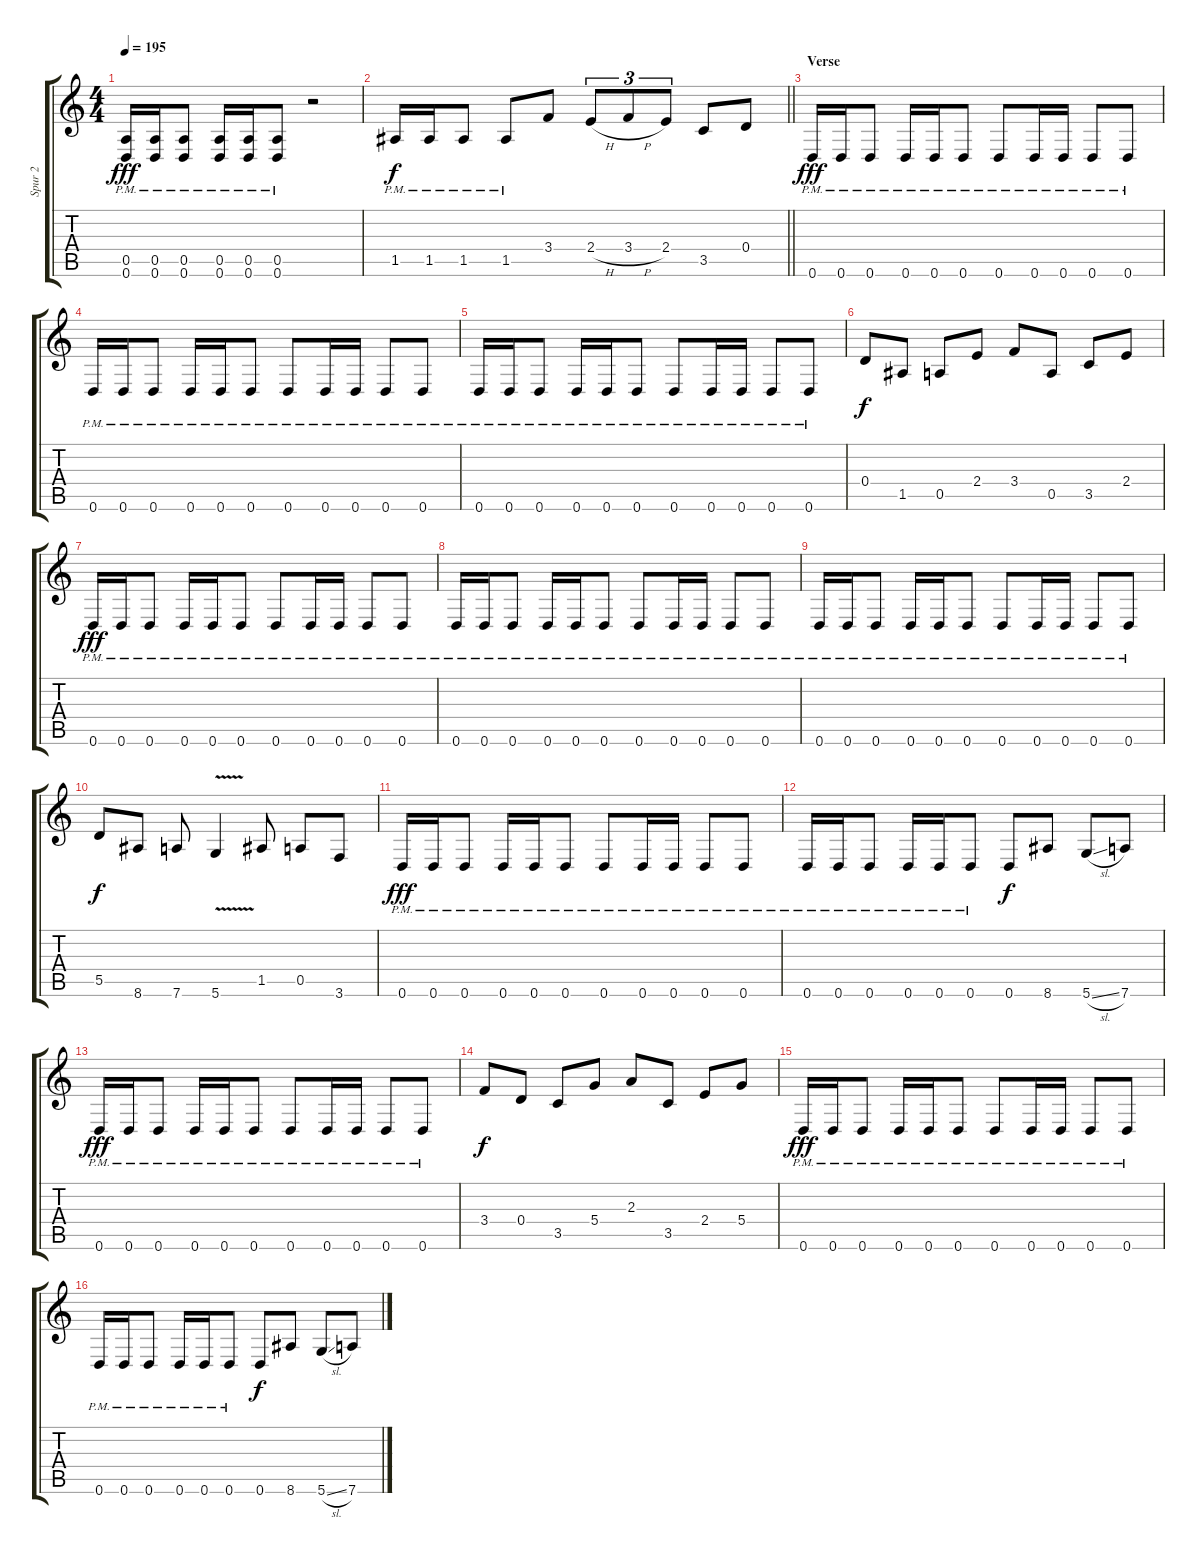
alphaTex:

\track ("Spur 2" "Spur 2") {instrument distortionguitar}
\staff {score tabs}
\tuning (E4 B3 G3 D3 A2 D2) {hide}
\ts (4 4)
\tempo 195
\clef g2
\ks c
(0.5{pm} 0.6{pm}).16{dy fff} (0.5{pm} 0.6{pm}).16 (0.5{pm} 0.6{pm}).8 (0.5{pm} 0.6{pm}).16 (0.5{pm} 0.6{pm}).16 (0.5{pm} 0.6{pm}).8 r.2 |
\barLineRight lightlight
1.5{pm}.16{dy f} 1.5{pm}.16 1.5{pm}.8 1.5{pm}.8 3.4.8 2.4{h}.8{tu (3 2)} 3.4{h}.8{tu (3 2)} 2.4.8{tu (3 2)} 3.5.8 0.4.8 |
\section ("" "Verse")
0.6{pm}.16{dy fff} 0.6{pm}.16 0.6{pm}.8 0.6{pm}.16 0.6{pm}.16 0.6{pm}.8 0.6{pm}.8 0.6{pm}.16 0.6{pm}.16 0.6{pm}.8 0.6{pm}.8 |
0.6{pm}.16 0.6{pm}.16 0.6{pm}.8 0.6{pm}.16 0.6{pm}.16 0.6{pm}.8 0.6{pm}.8 0.6{pm}.16 0.6{pm}.16 0.6{pm}.8 0.6{pm}.8 |
0.6{pm}.16 0.6{pm}.16 0.6{pm}.8 0.6{pm}.16 0.6{pm}.16 0.6{pm}.8 0.6{pm}.8 0.6{pm}.16 0.6{pm}.16 0.6{pm}.8 0.6{pm}.8 |
0.4.8{dy f} 1.5.8 0.5.8 2.4.8 3.4.8 0.5.8 3.5.8 2.4.8 |
0.6{pm}.16{dy fff} 0.6{pm}.16 0.6{pm}.8 0.6{pm}.16 0.6{pm}.16 0.6{pm}.8 0.6{pm}.8 0.6{pm}.16 0.6{pm}.16 0.6{pm}.8 0.6{pm}.8 |
0.6{pm}.16 0.6{pm}.16 0.6{pm}.8 0.6{pm}.16 0.6{pm}.16 0.6{pm}.8 0.6{pm}.8 0.6{pm}.16 0.6{pm}.16 0.6{pm}.8 0.6{pm}.8 |
0.6{pm}.16 0.6{pm}.16 0.6{pm}.8 0.6{pm}.16 0.6{pm}.16 0.6{pm}.8 0.6{pm}.8 0.6{pm}.16 0.6{pm}.16 0.6{pm}.8 0.6{pm}.8 |
5.5.8{dy f} 8.6.8 7.6.8 5.6{v}.4 1.5.8 0.5.8 3.6.8 |
0.6{pm}.16{dy fff} 0.6{pm}.16 0.6{pm}.8 0.6{pm}.16 0.6{pm}.16 0.6{pm}.8 0.6{pm}.8 0.6{pm}.16 0.6{pm}.16 0.6{pm}.8 0.6{pm}.8 |
0.6{pm}.16 0.6{pm}.16 0.6{pm}.8 0.6{pm}.16 0.6{pm}.16 0.6{pm}.8 0.6.8{dy f} 8.6.8 5.6{sl}.8 7.6.8 |
0.6{pm}.16{dy fff} 0.6{pm}.16 0.6{pm}.8 0.6{pm}.16 0.6{pm}.16 0.6{pm}.8 0.6{pm}.8 0.6{pm}.16 0.6{pm}.16 0.6{pm}.8 0.6{pm}.8 |
3.4.8{dy f} 0.4.8 3.5.8 5.4.8 2.3.8 3.5.8 2.4.8 5.4.8 |
0.6{pm}.16{dy fff} 0.6{pm}.16 0.6{pm}.8 0.6{pm}.16 0.6{pm}.16 0.6{pm}.8 0.6{pm}.8 0.6{pm}.16 0.6{pm}.16 0.6{pm}.8 0.6{pm}.8 |
0.6{pm}.16 0.6{pm}.16 0.6{pm}.8 0.6{pm}.16 0.6{pm}.16 0.6{pm}.8 0.6.8{dy f} 8.6.8 5.6{sl}.8 7.6.8
